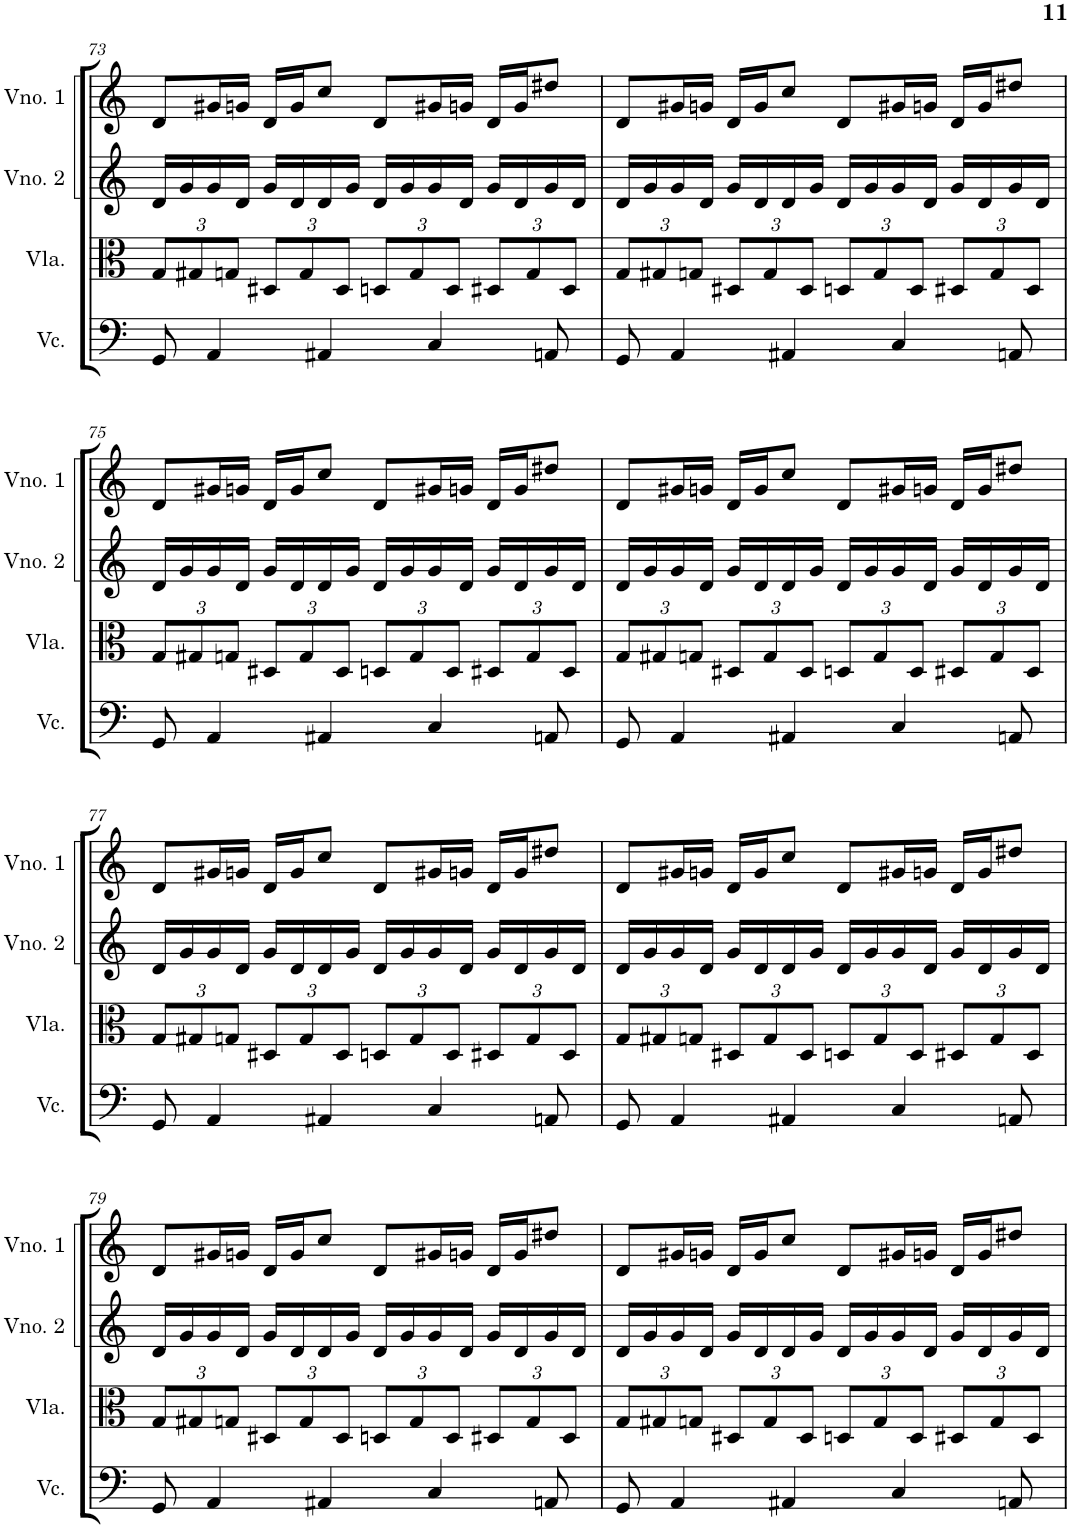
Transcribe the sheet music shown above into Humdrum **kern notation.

**kern	**kern	**kern	**kern
*part4	*part3	*part2	*part1
*staff4	*staff3	*staff2	*staff1
*I"Violoncelo	*I"Viola	*I"Violino 2	*I"Violino 1
*I'Vc.	*I'Vla.	*I'Vno. 2	*I'Vno. 1
!!LO:PB:g=z
*clefF4	*clefC3	*clefG2	*clefG2
*k[]	*k[]	*k[]	*k[]
*M4/4	*M4/4	*M4/4	*M4/4
*	*Xbrackettup	*	*
=73	=73	=73	=73
8GG/	12G/L	16d/LL	8d/L
.	.	16g/	.
.	12G#X/	.	.
4AA/	.	16g/	16g#X/L
.	12Gn/J	.	.
.	.	16d/JJ	16gn/JJ
.	12D#X/L	16g/LL	16d/LL
.	.	16d/	16g/J
.	12G/	.	.
4AA#X/	.	16d/	8cc/J
.	12D#/J	.	.
.	.	16g/JJ	.
.	12Dn/L	16d/LL	8d/L
.	.	16g/	.
.	12G/	.	.
4C/	.	16g/	16g#X/L
.	12D/J	.	.
.	.	16d/JJ	16gn/JJ
.	12D#X/L	16g/LL	16d/LL
.	.	16d/	16g/J
.	12G/	.	.
8AAn/	.	16g/	8dd#X/J
.	12D#/J	.	.
.	.	16d/JJ	.
=74	=74	=74	=74
8GG/	12G/L	16d/LL	8d/L
.	.	16g/	.
.	12G#X/	.	.
4AA/	.	16g/	16g#X/L
.	12Gn/J	.	.
.	.	16d/JJ	16gn/JJ
.	12D#X/L	16g/LL	16d/LL
.	.	16d/	16g/J
.	12G/	.	.
4AA#X/	.	16d/	8cc/J
.	12D#/J	.	.
.	.	16g/JJ	.
.	12Dn/L	16d/LL	8d/L
.	.	16g/	.
.	12G/	.	.
4C/	.	16g/	16g#X/L
.	12D/J	.	.
.	.	16d/JJ	16gn/JJ
.	12D#X/L	16g/LL	16d/LL
.	.	16d/	16g/J
.	12G/	.	.
8AAn/	.	16g/	8dd#X/J
.	12D#/J	.	.
.	.	16d/JJ	.
!!LO:LB:g=z
=75	=75	=75	=75
8GG/	12G/L	16d/LL	8d/L
.	.	16g/	.
.	12G#X/	.	.
4AA/	.	16g/	16g#X/L
.	12Gn/J	.	.
.	.	16d/JJ	16gn/JJ
.	12D#X/L	16g/LL	16d/LL
.	.	16d/	16g/J
.	12G/	.	.
4AA#X/	.	16d/	8cc/J
.	12D#/J	.	.
.	.	16g/JJ	.
.	12Dn/L	16d/LL	8d/L
.	.	16g/	.
.	12G/	.	.
4C/	.	16g/	16g#X/L
.	12D/J	.	.
.	.	16d/JJ	16gn/JJ
.	12D#X/L	16g/LL	16d/LL
.	.	16d/	16g/J
.	12G/	.	.
8AAn/	.	16g/	8dd#X/J
.	12D#/J	.	.
.	.	16d/JJ	.
=76	=76	=76	=76
8GG/	12G/L	16d/LL	8d/L
.	.	16g/	.
.	12G#X/	.	.
4AA/	.	16g/	16g#X/L
.	12Gn/J	.	.
.	.	16d/JJ	16gn/JJ
.	12D#X/L	16g/LL	16d/LL
.	.	16d/	16g/J
.	12G/	.	.
4AA#X/	.	16d/	8cc/J
.	12D#/J	.	.
.	.	16g/JJ	.
.	12Dn/L	16d/LL	8d/L
.	.	16g/	.
.	12G/	.	.
4C/	.	16g/	16g#X/L
.	12D/J	.	.
.	.	16d/JJ	16gn/JJ
.	12D#X/L	16g/LL	16d/LL
.	.	16d/	16g/J
.	12G/	.	.
8AAn/	.	16g/	8dd#X/J
.	12D#/J	.	.
.	.	16d/JJ	.
!!LO:LB:g=z
=77	=77	=77	=77
8GG/	12G/L	16d/LL	8d/L
.	.	16g/	.
.	12G#X/	.	.
4AA/	.	16g/	16g#X/L
.	12Gn/J	.	.
.	.	16d/JJ	16gn/JJ
.	12D#X/L	16g/LL	16d/LL
.	.	16d/	16g/J
.	12G/	.	.
4AA#X/	.	16d/	8cc/J
.	12D#/J	.	.
.	.	16g/JJ	.
.	12Dn/L	16d/LL	8d/L
.	.	16g/	.
.	12G/	.	.
4C/	.	16g/	16g#X/L
.	12D/J	.	.
.	.	16d/JJ	16gn/JJ
.	12D#X/L	16g/LL	16d/LL
.	.	16d/	16g/J
.	12G/	.	.
8AAn/	.	16g/	8dd#X/J
.	12D#/J	.	.
.	.	16d/JJ	.
=78	=78	=78	=78
8GG/	12G/L	16d/LL	8d/L
.	.	16g/	.
.	12G#X/	.	.
4AA/	.	16g/	16g#X/L
.	12Gn/J	.	.
.	.	16d/JJ	16gn/JJ
.	12D#X/L	16g/LL	16d/LL
.	.	16d/	16g/J
.	12G/	.	.
4AA#X/	.	16d/	8cc/J
.	12D#/J	.	.
.	.	16g/JJ	.
.	12Dn/L	16d/LL	8d/L
.	.	16g/	.
.	12G/	.	.
4C/	.	16g/	16g#X/L
.	12D/J	.	.
.	.	16d/JJ	16gn/JJ
.	12D#X/L	16g/LL	16d/LL
.	.	16d/	16g/J
.	12G/	.	.
8AAn/	.	16g/	8dd#X/J
.	12D#/J	.	.
.	.	16d/JJ	.
!!LO:LB:g=z
=79	=79	=79	=79
8GG/	12G/L	16d/LL	8d/L
.	.	16g/	.
.	12G#X/	.	.
4AA/	.	16g/	16g#X/L
.	12Gn/J	.	.
.	.	16d/JJ	16gn/JJ
.	12D#X/L	16g/LL	16d/LL
.	.	16d/	16g/J
.	12G/	.	.
4AA#X/	.	16d/	8cc/J
.	12D#/J	.	.
.	.	16g/JJ	.
.	12Dn/L	16d/LL	8d/L
.	.	16g/	.
.	12G/	.	.
4C/	.	16g/	16g#X/L
.	12D/J	.	.
.	.	16d/JJ	16gn/JJ
.	12D#X/L	16g/LL	16d/LL
.	.	16d/	16g/J
.	12G/	.	.
8AAn/	.	16g/	8dd#X/J
.	12D#/J	.	.
.	.	16d/JJ	.
=80	=80	=80	=80
8GG/	12G/L	16d/LL	8d/L
.	.	16g/	.
.	12G#X/	.	.
4AA/	.	16g/	16g#X/L
.	12Gn/J	.	.
.	.	16d/JJ	16gn/JJ
.	12D#X/L	16g/LL	16d/LL
.	.	16d/	16g/J
.	12G/	.	.
4AA#X/	.	16d/	8cc/J
.	12D#/J	.	.
.	.	16g/JJ	.
.	12Dn/L	16d/LL	8d/L
.	.	16g/	.
.	12G/	.	.
4C/	.	16g/	16g#X/L
.	12D/J	.	.
.	.	16d/JJ	16gn/JJ
.	12D#X/L	16g/LL	16d/LL
.	.	16d/	16g/J
.	12G/	.	.
8AAn/	.	16g/	8dd#X/J
.	12D#/J	.	.
.	.	16d/JJ	.
=	=	=	=
*-	*-	*-	*-
